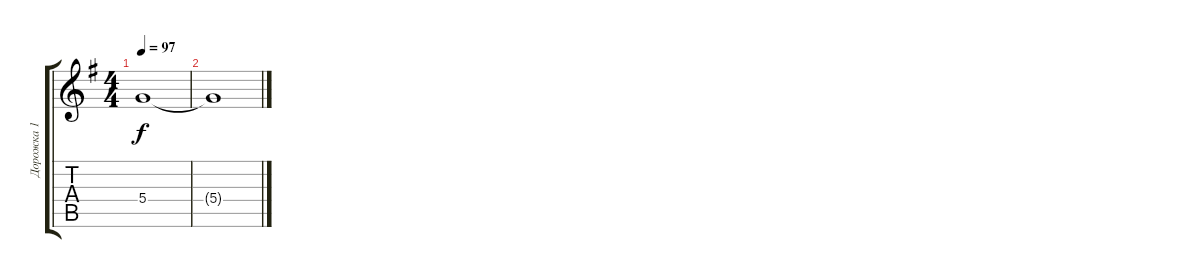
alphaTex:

\track ("Дорожка 1" "Дорожка 1") {instrument acousticguitarsteel}
\staff {score tabs}
\tuning (E4 B3 G3 D3 A2 E2) {hide}
\ts (4 4)
\tempo 97
\clef g2
\ks eminor
5.4{t}.1{dy f} |
5.4{t}.1
